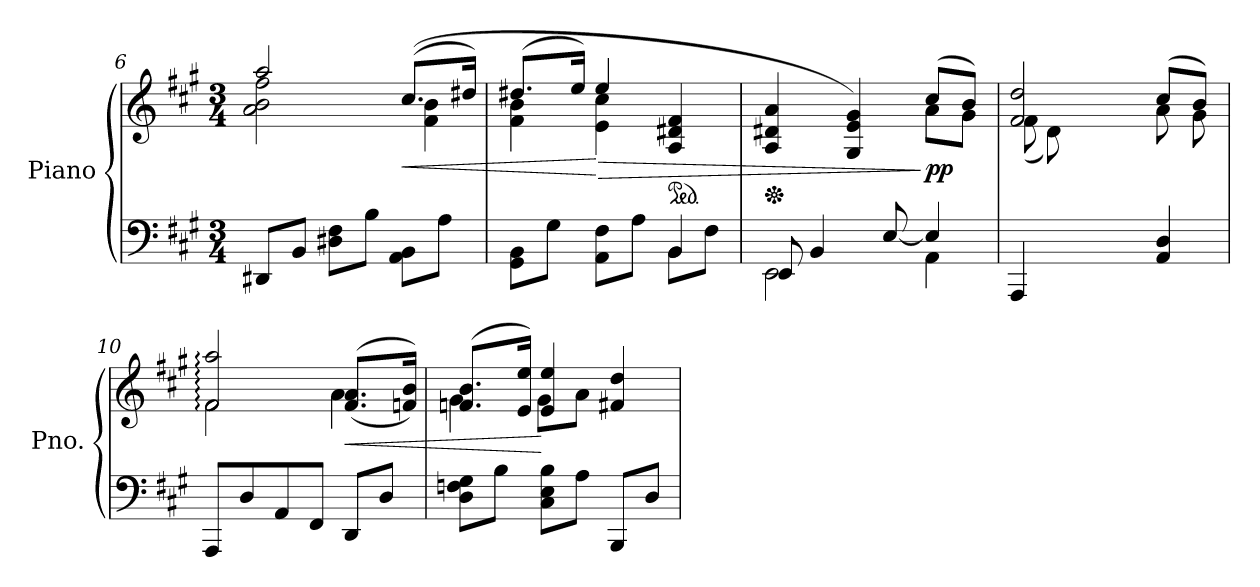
**kern	**kern	**dynam
*part1	*part1	*part1
*staff2	*staff1	*staff1/2
*I"Piano	*	*
*I'Pno.	*	*
*clefF4	*clefG2	*
*k[f#c#g#]	*k[f#c#g#]	*
*M3/4	*M3/4	*
=6	=6	=6
*	*^	*
8DD#X/L	2aa/	2a\ 2b\ 2ff#\	.
8BB/J	.	.	.
8D#X\ 8F#\L	.	.	.
8B\J	.	.	.
!	!	!	!LO:HP:b
8AA\ 8BB\L	((8.cc#/L	4f#\ 4b\	<
8A\J	.	.	.
.	16dd#X/Jk)	.	.
=7	=7	=7	=7
*^	*	*	*
2ryy	8GG#\ 8BB\L	(8.dd#X/L	4f#\ 4b\	.
.	8G#\J	.	.	.
.	.	16ee/Jk)	.	.
!	!	!	!	!LO:HP:n=1:b
.	8AA\ 8F#\L	4ee/	4e\ 4cc#\	[ >
.	8A\J	.	.	.
*	*	*ped	*	*
4BB/	8BB\L	4A/ 4d#X/ 4f#/	4ryy	.
.	8F#\J	.	.	.
=8	=8	=8	=8	=8
*	*	*Xped	*	*
2EE\	8EE/	4A/ 4d#X/ 4a/	2ryy	.
.	4BB/	.	.	.
.	.	4G#/ 4e/ 4g#/)	.	.
.	[8E/	.	.	.
!	!	!	!	!LO:DY:n=1:b
4AA\	4E/]	(8cc#/L	8a\L	] pp
.	.	8b/J)	8g#\J	.
=9	=9	=9	=9	=9
4ryy	4AAA/	2f#/ 2dd/	(8f#\L	.
.	.	.	8d\)	.
8A/	4ryy	.	4ryy	.
8F#/J	.	.	.	.
4ryy	4AA/ 4D/	(8cc#/L	8a\L	.
.	.	8b/J)	8g#\J	.
*v	*v	*	*	*
!!LO:LB:g=z	!!
=10	=10	=10	=10
8AAA/L	2f#/: 2aa/:	2f#\	.
8D/	.	.	.
8AA/	.	.	.
8FF#/J	.	.	.
!	!	!	!LO:HP:b
8DD/L	((8.f#/ 8.a/L	4a\	<
8D/J	.	.	.
.	16fn/ 16b/Jk))	.	.
=11	=11	=11	=11
8D\ 8Fn\ 8G#\L	(>8.fn/ 8.b/L	4g#\	.
8B\J	.	.	.
.	16e/ 16ee/Jk)	.	.
8C#\ 8E\ 8B\L	4e/ 4ee/	8g#\L	[
8A\J	.	8a\J	.
8BBB/L	4f#X/ 4dd/	4ryy	.
8D/J	.	.	.
*	*v	*v	*
=	=	=
*-	*-	*-
